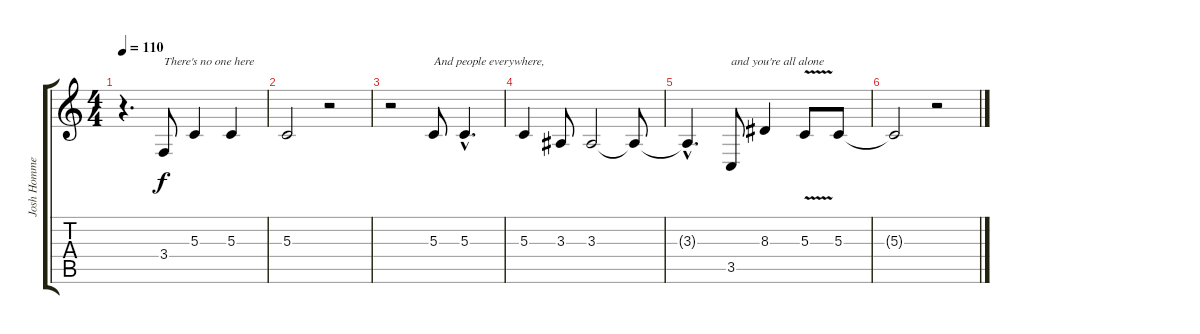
\track ("Josh Homme (Vocals)" "Josh Homme") {instrument voiceoohs}
\staff {score tabs}
\tuning (E4 B3 G3 D3 A2 E2) {hide}
\ts (4 4)
\tempo 110
\clef g2
\ks c
r.4{d dy f} 3.4.8{txt "There's no one here"} 5.3.4 5.3.4 |
5.3.2 r.2 |
r.2 5.3.8{txt "And people everywhere, "} 5.3{hac}.4{d} |
5.3.4 3.3.8 3.3.2 3.3{t}.8 |
3.3{hac t}.4{d} 3.5.8{txt "and you're all alone"} 8.3.4 5.3{v}.8 5.3.8 |
5.3{t}.2 r.2
